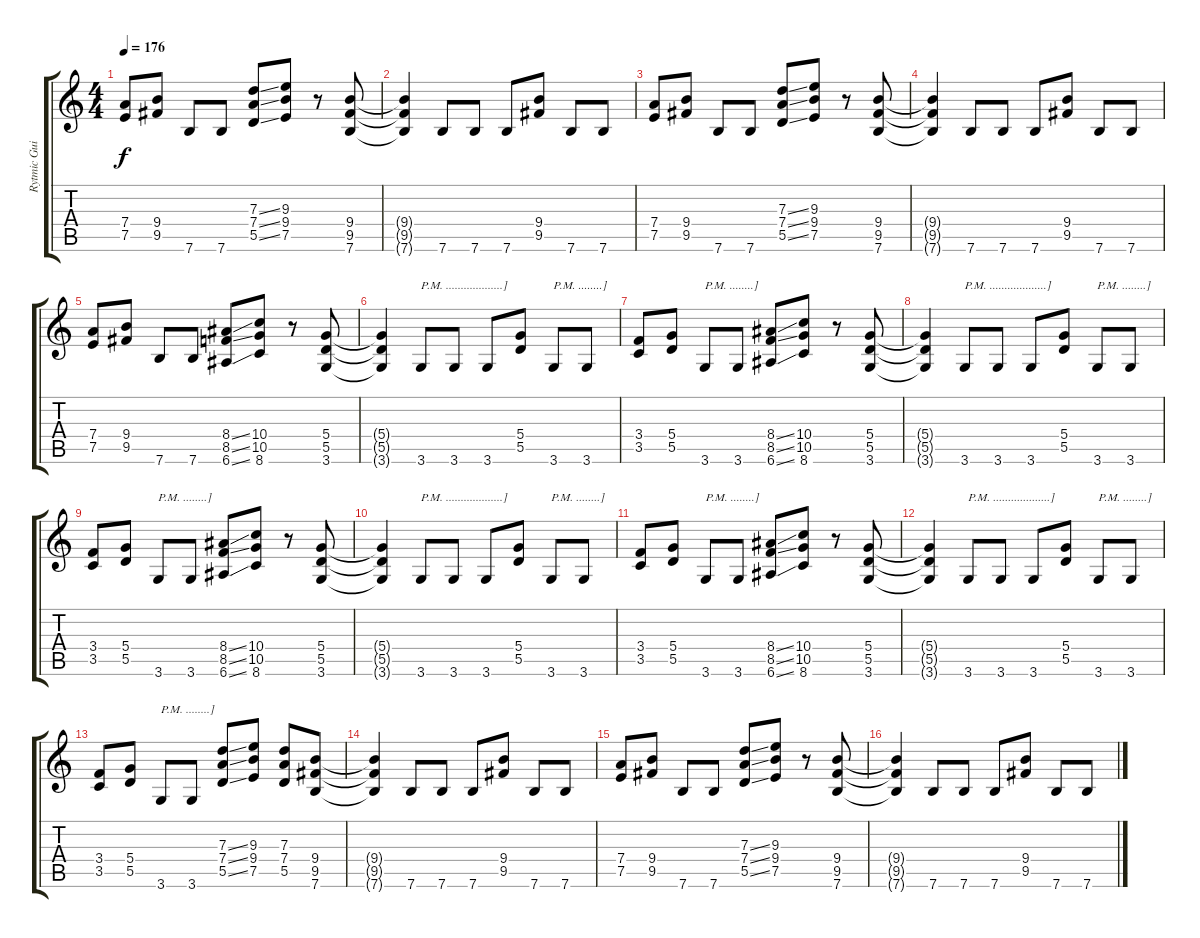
\track ("Rytmic Guitar" "Rytmic Gui") {instrument distortionguitar}
\staff {score tabs}
\tuning (E4 B3 G3 D3 A2 E2) {hide}
\ts (4 4)
\tempo 176
\clef g2
\ks c
(7.4 7.5).8{dy f} (9.4 9.5).8 7.6.8 7.6.8 (7.3{ss} 7.4{ss} 5.5{ss}).8 (9.3 9.4 7.5).8 r.8 (9.4 9.5 7.6).8 |
(9.4{t} 9.5{t} 7.6{t}).4 7.6.8 7.6.8 7.6.8 (9.4 9.5).8 7.6.8 7.6.8 |
(7.4 7.5).8 (9.4 9.5).8 7.6.8 7.6.8 (7.3{ss} 7.4{ss} 5.5{ss}).8 (9.3 9.4 7.5).8 r.8 (9.4 9.5 7.6).8 |
(9.4{t} 9.5{t} 7.6{t}).4 7.6.8 7.6.8 7.6.8 (9.4 9.5).8 7.6.8 7.6.8 |
(7.4 7.5).8 (9.4 9.5).8 7.6.8 7.6.8 (8.4{ss} 8.5{ss} 6.6{ss}).8 (10.4 10.5 8.6).8 r.8 (5.4 5.5 3.6).8 |
(5.4{t} 5.5{t} 3.6{t}).4 3.6.8{txt "P.M. ...................]"} 3.6.8 3.6.8 (5.4 5.5).8 3.6.8{txt "P.M. ........]"} 3.6.8 |
(3.4 3.5).8 (5.4 5.5).8 3.6.8{txt "P.M. ........]"} 3.6.8 (8.4{ss} 8.5{ss} 6.6{ss}).8 (10.4 10.5 8.6).8 r.8 (5.4 5.5 3.6).8 |
(5.4{t} 5.5{t} 3.6{t}).4 3.6.8{txt "P.M. ...................]"} 3.6.8 3.6.8 (5.4 5.5).8 3.6.8{txt "P.M. ........]"} 3.6.8 |
(3.4 3.5).8 (5.4 5.5).8 3.6.8{txt "P.M. ........]"} 3.6.8 (8.4{ss} 8.5{ss} 6.6{ss}).8 (10.4 10.5 8.6).8 r.8 (5.4 5.5 3.6).8 |
(5.4{t} 5.5{t} 3.6{t}).4 3.6.8{txt "P.M. ...................]"} 3.6.8 3.6.8 (5.4 5.5).8 3.6.8{txt "P.M. ........]"} 3.6.8 |
(3.4 3.5).8 (5.4 5.5).8 3.6.8{txt "P.M. ........]"} 3.6.8 (8.4{ss} 8.5{ss} 6.6{ss}).8 (10.4 10.5 8.6).8 r.8 (5.4 5.5 3.6).8 |
(5.4{t} 5.5{t} 3.6{t}).4 3.6.8{txt "P.M. ...................]"} 3.6.8 3.6.8 (5.4 5.5).8 3.6.8{txt "P.M. ........]"} 3.6.8 |
(3.4 3.5).8 (5.4 5.5).8 3.6.8{txt "P.M. ........]"} 3.6.8 (7.3{ss} 7.4{ss} 5.5{ss}).8 (9.3 9.4 7.5).8 (7.3 7.4 5.5).8 (9.4 9.5 7.6).8 |
(9.4{t} 9.5{t} 7.6{t}).4 7.6.8 7.6.8 7.6.8 (9.4 9.5).8 7.6.8 7.6.8 |
(7.4 7.5).8 (9.4 9.5).8 7.6.8 7.6.8 (7.3{ss} 7.4{ss} 5.5{ss}).8 (9.3 9.4 7.5).8 r.8 (9.4 9.5 7.6).8 |
(9.4{t} 9.5{t} 7.6{t}).4 7.6.8 7.6.8 7.6.8 (9.4 9.5).8 7.6.8 7.6.8
